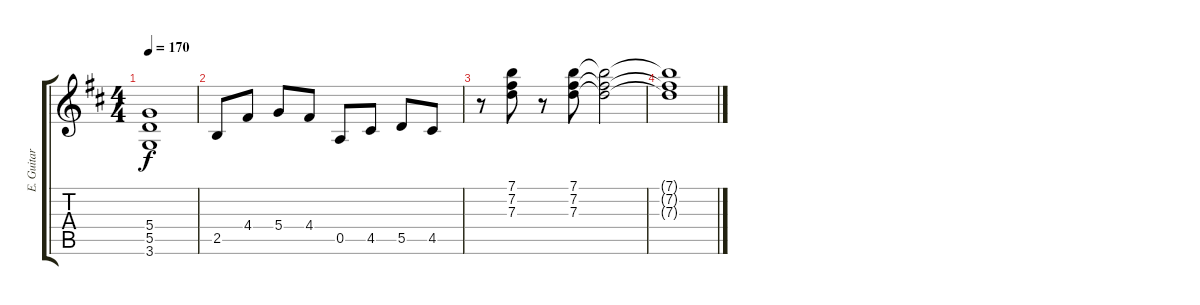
\track ("E. Guitar I" "E. Guitar ") {instrument overdrivenguitar}
\staff {score tabs}
\tuning (E4 B3 G3 D3 A2 E2) {hide}
\ts (4 4)
\tempo 170
\clef g2
\ks d
(5.4 5.5 3.6).1{dy f} |
2.5.8 4.4.8 5.4.8 4.4.8 0.5.8 4.5.8 5.5.8 4.5.8 |
r.8 (7.1 7.2 7.3).8 r.8 (7.1 7.2 7.3).8 (7.1{t} 7.2{t} 7.3{t}).2 |
(7.1{t} 7.2{t} 7.3{t}).1
